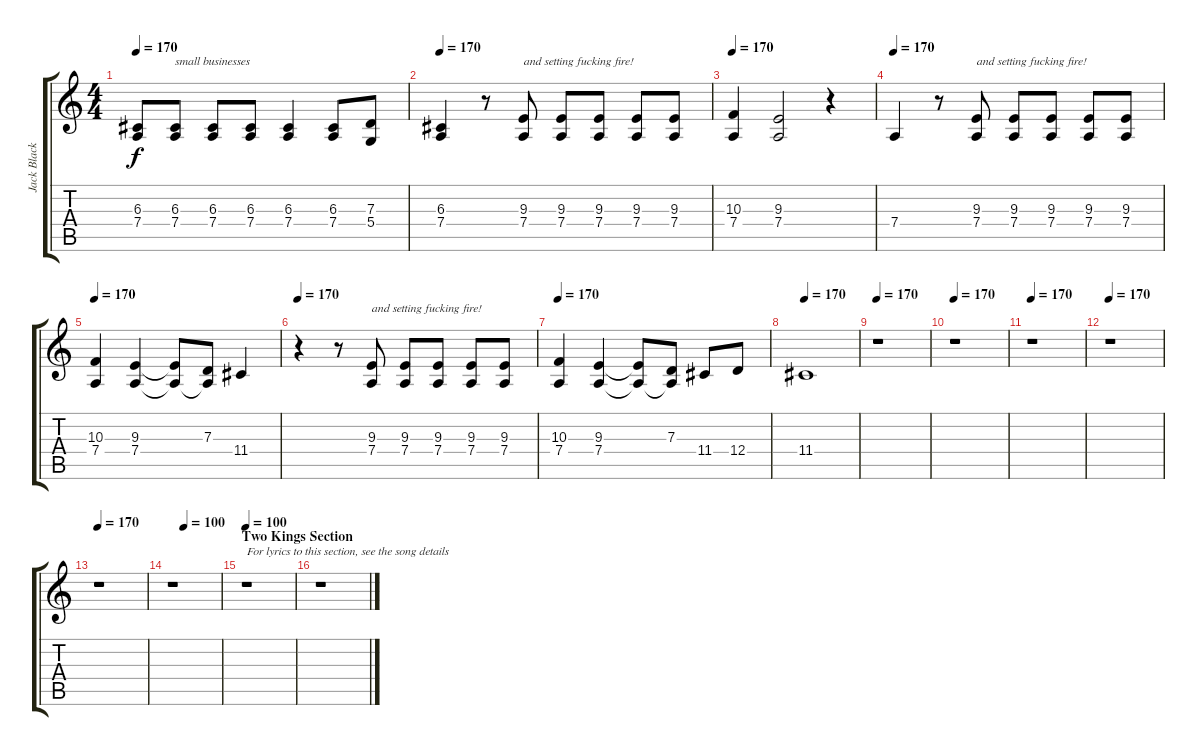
\track ("Jack Black (Lead Vocals)" "Jack Black") {instrument clarinet}
\staff {score tabs}
\tuning (E4 B3 G3 D3 A2 E2) {hide}
\ts (4 4)
\tempo 170
\clef g2
\ks c
(6.3 7.4).8{dy f} (6.3 7.4).8{txt "small businesses"} (6.3 7.4).8 (6.3 7.4).8 (6.3 7.4).4 (6.3 7.4).8 (7.3 5.4).8 |
\tempo 170
(6.3 7.4).4 r.8 (9.3 7.4).8{txt "and setting fucking fire!"} (9.3 7.4).8 (9.3 7.4).8 (9.3 7.4).8 (9.3 7.4).8 |
\tempo 170
(10.3 7.4).4 (9.3 7.4).2 r.4 |
\tempo 170
7.4.4 r.8 (9.3 7.4).8{txt "and setting fucking fire!"} (9.3 7.4).8 (9.3 7.4).8 (9.3 7.4).8 (9.3 7.4).8 |
\tempo 170
(10.3 7.4).4 (9.3 7.4).4 (9.3{t} 7.4{t}).8 (7.3 7.4{t}).8 11.4.4 |
\tempo 170
r.4 r.8 (9.3 7.4).8{txt "and setting fucking fire!"} (9.3 7.4).8 (9.3 7.4).8 (9.3 7.4).8 (9.3 7.4).8 |
\tempo 170
(10.3 7.4).4 (9.3 7.4).4 (9.3{t} 7.4{t}).8 (7.3 7.4{t}).8 11.4.8 12.4.8 |
\tempo 170
11.4.1 |
\tempo 170
r.1 |
\tempo 170
r.1 |
\tempo 170
r.1 |
\tempo 170
r.1 |
\tempo 170
r.1 |
\tempo (100 0.25)
r.1 |
\section ("" "Two Kings Section")
\tempo 100
r.1{txt "For lyrics to this section, see the song details"} |
r.1
